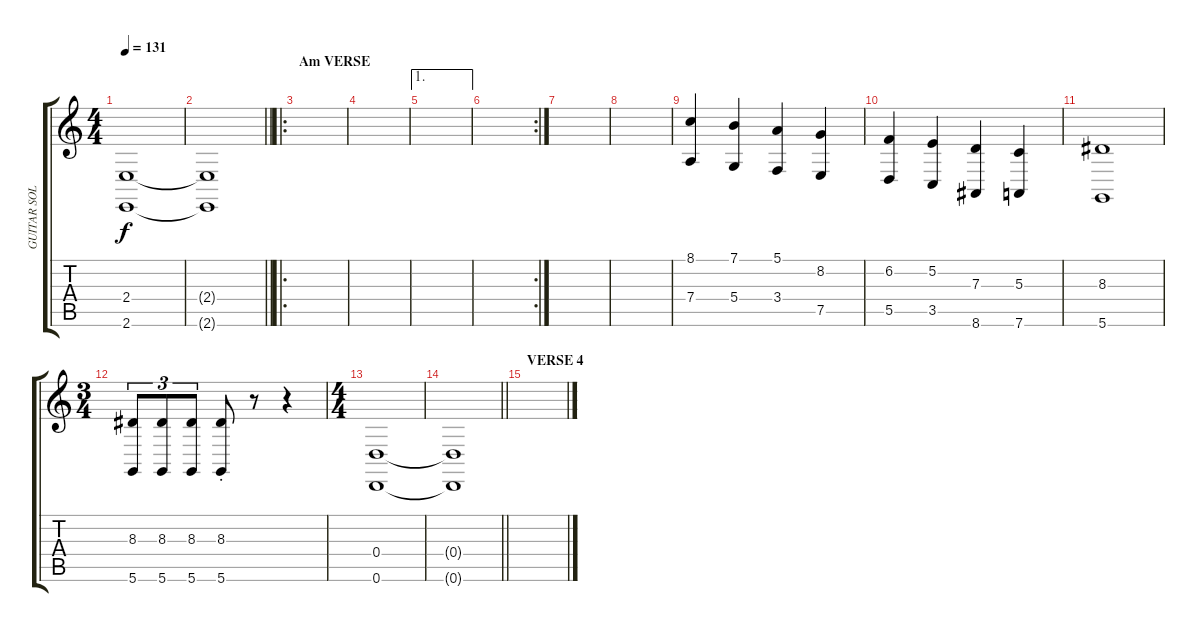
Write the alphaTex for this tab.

\track ("GUITAR SOLO and HORNS" "GUITAR SOL") {instrument brasssection}
\staff {score tabs}
\tuning (E4 B3 G3 D3 A2 D2) {hide}
\ts (4 4)
\tempo 131
\clef g2
\ks c
(2.4{t} 2.6{t}).1{dy f} |
\barLineRight lightlight
(2.4{t} 2.6{t}).1 |
\ro
\section ("" "Am VERSE")
|
|
\ae 1
|
\rc 2
|
|
|
(8.1 7.4).4 (7.1 5.4).4 (5.1 3.4).4 (8.2 7.5).4 |
(6.2 5.5).4 (5.2 3.5).4 (7.3 8.6).4 (5.3 7.6).4 |
(8.3 5.6).1 |
\ts (3 4)
(8.3 5.6).8{tu (3 2)} (8.3 5.6).8{tu (3 2)} (8.3 5.6).8{tu (3 2)} (8.3{st} 5.6{st}).8 r.8 r.4 |
\ts (4 4)
(0.4 0.6).1 |
\barLineRight lightlight
(0.4{t} 0.6{t}).1 |
\section ("" "VERSE 4")
